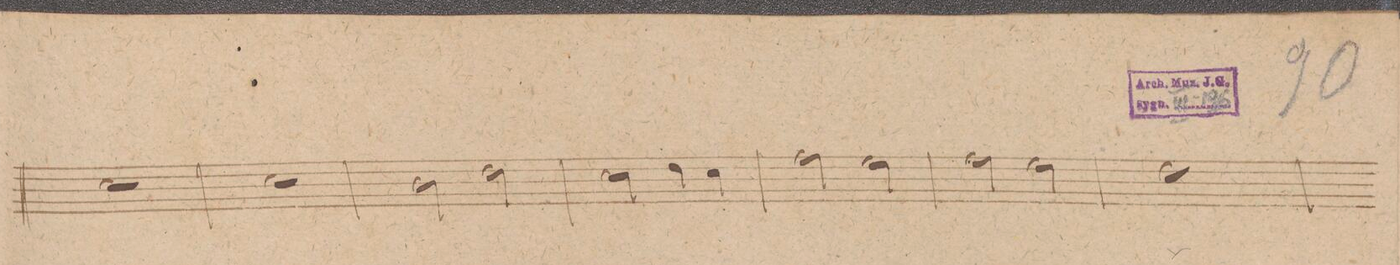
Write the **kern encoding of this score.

**kern	**dynam
*I"Clarnetto. in A.	*
*clefG2	*
*k[]	*
*met(c|)	*
*M2/2	*
1cc	.
=219	=219
1cc	.
=220	=220
2b\	.
2dd\	.
=221	=221
2cc\	.
4dd\	.
4cc\	.
=222	=222
2ff\	.
2ee\	.
=223	=223
2ff\	.
2ee\	.
=224	=224
1dd	.
=225	=225
*-	*-
